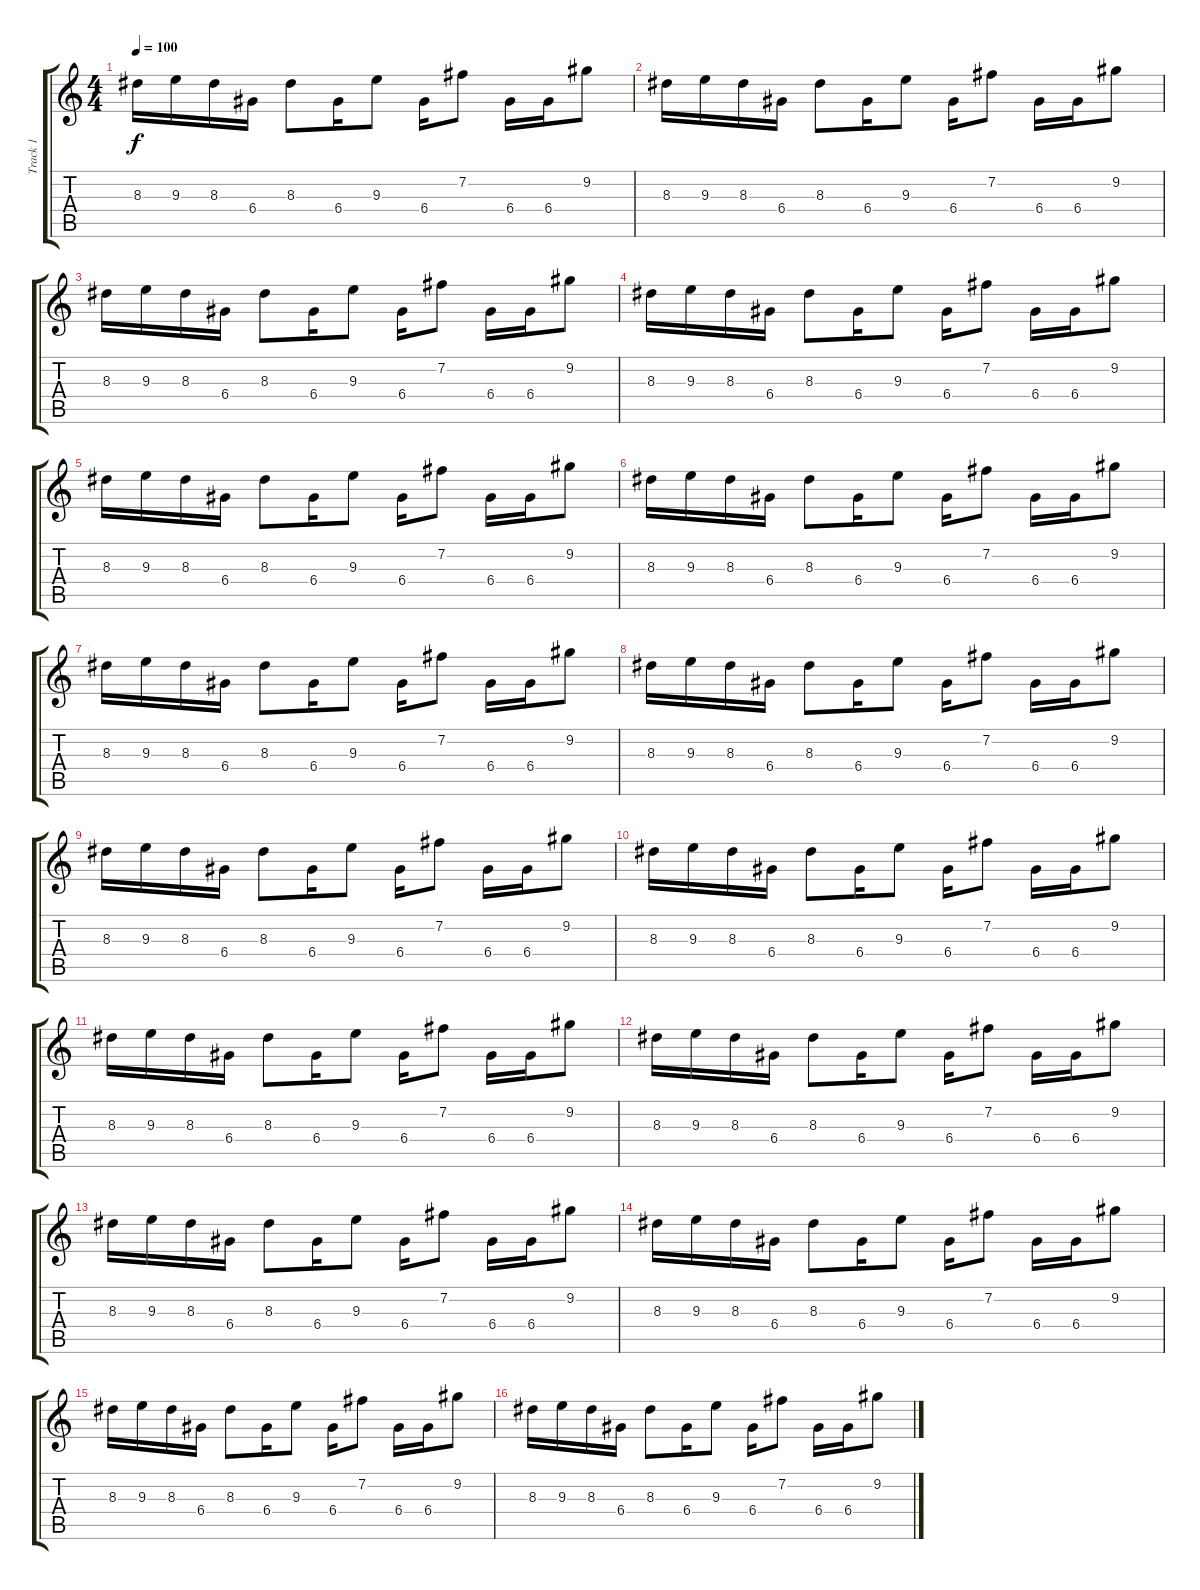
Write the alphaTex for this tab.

\track ("Track 1" "Track 1") {instrument distortionguitar}
\staff {score tabs}
\tuning (E4 B3 G3 D3 A2 E2) {hide}
\ts (4 4)
\tempo 100
\clef g2
\ks c
8.3.16{dy f} 9.3.16 8.3.16 6.4.16 8.3.8 6.4.16 9.3.8 6.4.16 7.2.8 6.4.16 6.4.16 9.2.8 |
8.3.16 9.3.16 8.3.16 6.4.16 8.3.8 6.4.16 9.3.8 6.4.16 7.2.8 6.4.16 6.4.16 9.2.8 |
8.3.16 9.3.16 8.3.16 6.4.16 8.3.8 6.4.16 9.3.8 6.4.16 7.2.8 6.4.16 6.4.16 9.2.8 |
8.3.16 9.3.16 8.3.16 6.4.16 8.3.8 6.4.16 9.3.8 6.4.16 7.2.8 6.4.16 6.4.16 9.2.8 |
8.3.16 9.3.16 8.3.16 6.4.16 8.3.8 6.4.16 9.3.8 6.4.16 7.2.8 6.4.16 6.4.16 9.2.8 |
8.3.16 9.3.16 8.3.16 6.4.16 8.3.8 6.4.16 9.3.8 6.4.16 7.2.8 6.4.16 6.4.16 9.2.8 |
8.3.16 9.3.16 8.3.16 6.4.16 8.3.8 6.4.16 9.3.8 6.4.16 7.2.8 6.4.16 6.4.16 9.2.8 |
8.3.16 9.3.16 8.3.16 6.4.16 8.3.8 6.4.16 9.3.8 6.4.16 7.2.8 6.4.16 6.4.16 9.2.8 |
8.3.16 9.3.16 8.3.16 6.4.16 8.3.8 6.4.16 9.3.8 6.4.16 7.2.8 6.4.16 6.4.16 9.2.8 |
8.3.16 9.3.16 8.3.16 6.4.16 8.3.8 6.4.16 9.3.8 6.4.16 7.2.8 6.4.16 6.4.16 9.2.8 |
8.3.16 9.3.16 8.3.16 6.4.16 8.3.8 6.4.16 9.3.8 6.4.16 7.2.8 6.4.16 6.4.16 9.2.8 |
8.3.16 9.3.16 8.3.16 6.4.16 8.3.8 6.4.16 9.3.8 6.4.16 7.2.8 6.4.16 6.4.16 9.2.8 |
8.3.16 9.3.16 8.3.16 6.4.16 8.3.8 6.4.16 9.3.8 6.4.16 7.2.8 6.4.16 6.4.16 9.2.8 |
8.3.16 9.3.16 8.3.16 6.4.16 8.3.8 6.4.16 9.3.8 6.4.16 7.2.8 6.4.16 6.4.16 9.2.8 |
8.3.16 9.3.16 8.3.16 6.4.16 8.3.8 6.4.16 9.3.8 6.4.16 7.2.8 6.4.16 6.4.16 9.2.8 |
8.3.16 9.3.16 8.3.16 6.4.16 8.3.8 6.4.16 9.3.8 6.4.16 7.2.8 6.4.16 6.4.16 9.2.8
